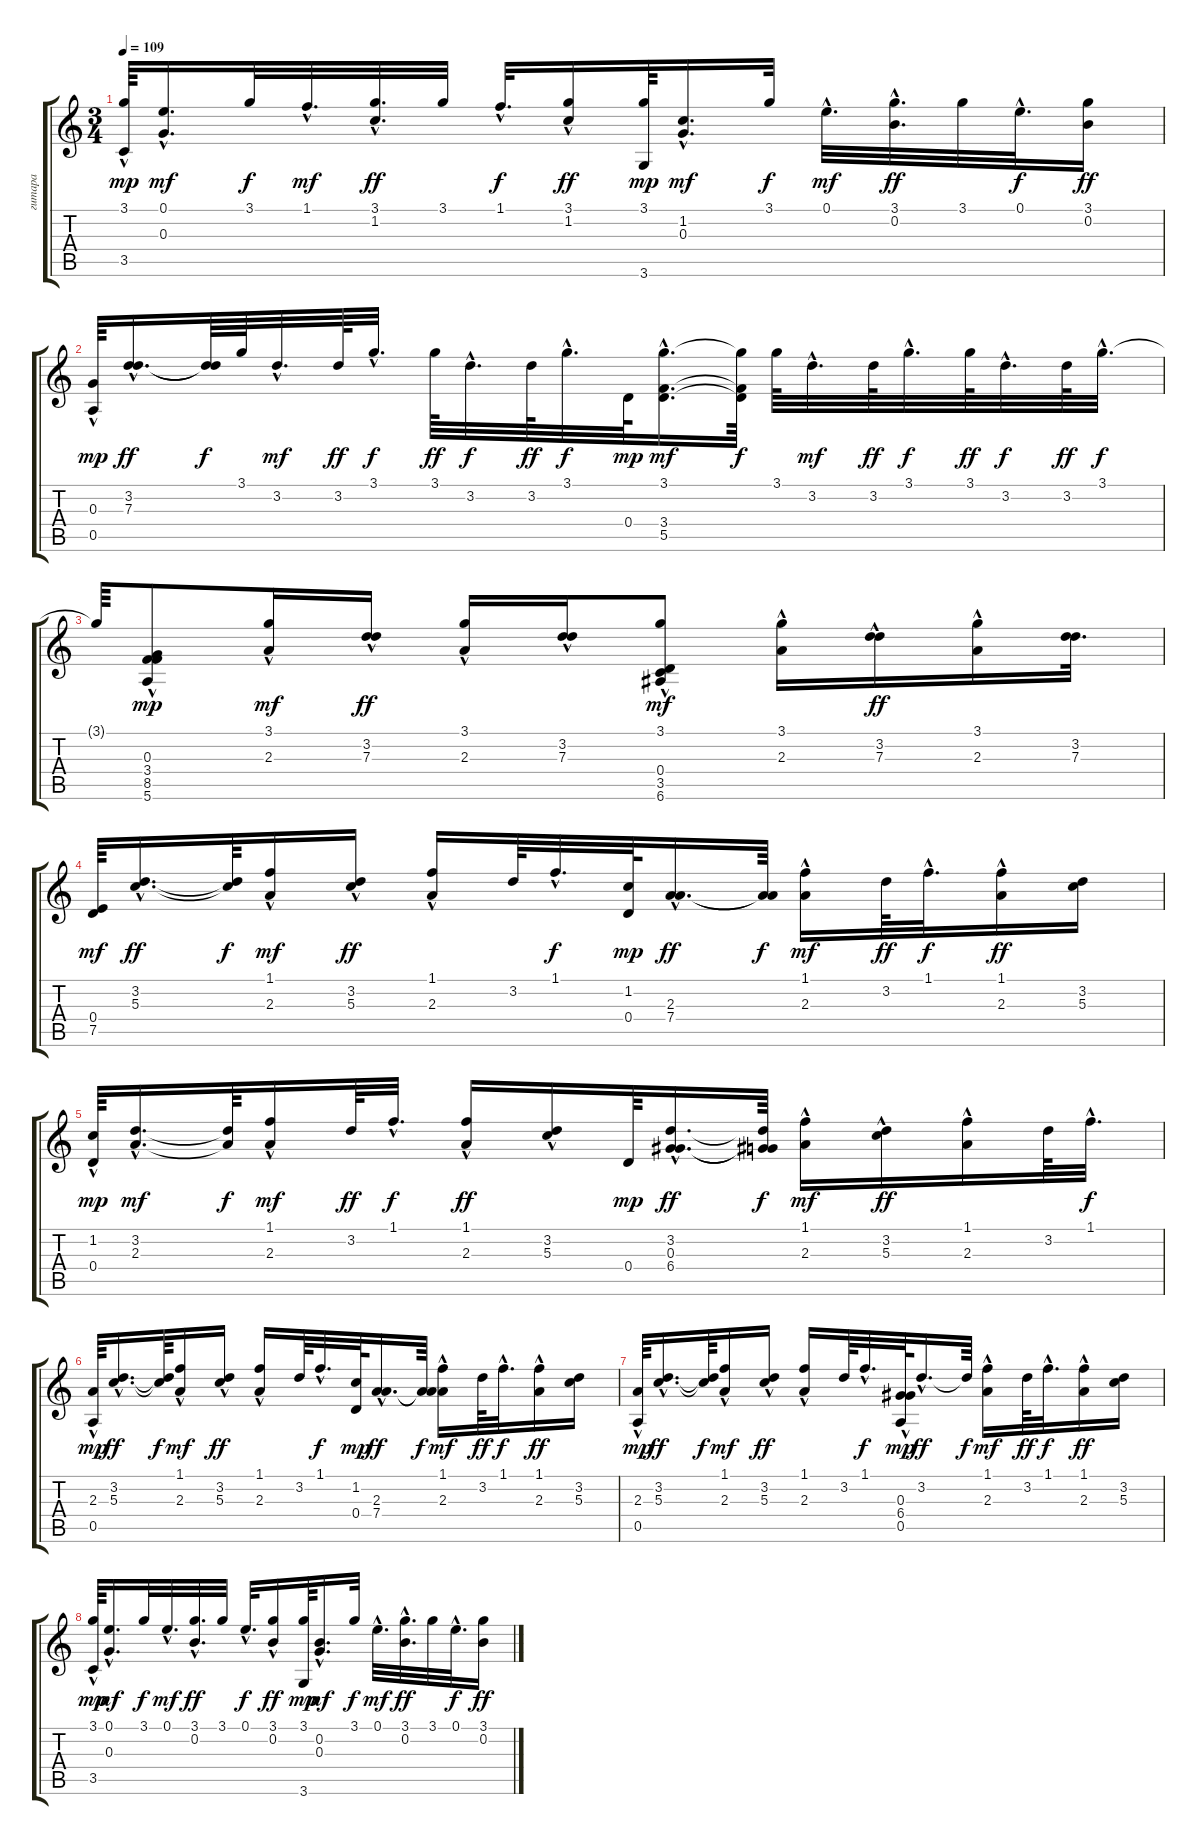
\track ("гитара" "гитара") {instrument acousticguitarsteel}
\staff {score tabs}
\tuning (E4 B3 G3 D3 A2 E2) {hide}
\ts (3 4)
\tempo 109
\clef g2
\ks c
(3.1{hac} 3.5).64{dy mp} (0.1{hac} 0.3).16{d dy mf} 3.1.32{dy f} 1.1{hac}.32{d dy mf} (3.1{hac} 1.2).32{d dy ff} 3.1.32 1.1{hac}.32{d dy f} (3.1{hac} 1.2).16{dy ff} (3.1 3.6).64{dy mp} (1.2{hac} 0.3).16{d dy mf} 3.1.32{dy f} 0.1{hac}.32{d dy mf} (3.1{hac} 0.2).32{d dy ff} 3.1.32 0.1{hac}.32{d dy f} (3.1 0.2).16{dy ff} |
(0.3{hac} 0.5).64{dy mp} (3.2{hac} 7.3{hac}).16{d dy ff} (3.2{t} 7.3{t}).64{dy f} 3.1.64 3.2{hac}.32{d dy mf} 3.2.64{dy ff} 3.1{hac}.32{d dy f} 3.1.64{dy ff} 3.2{hac}.32{d dy f} 3.2.64{dy ff} 3.1{hac}.32{d dy f} 0.4.64{dy mp} (3.1{hac} 3.4{hac} 5.5{hac}).16{d dy mf} (3.1{t} 3.4{t} 5.5{t}).64{dy f} 3.1.64 3.2{hac}.32{d dy mf} 3.2.64{dy ff} 3.1{hac}.32{d dy f} 3.1.64{dy ff} 3.2{hac}.32{d dy f} 3.2.64{dy ff} 3.1{hac}.32{d dy f} |
3.1{t}.64 (0.3{hac} 3.4{hac} 8.5{hac} 5.6).8{dy mp} (3.1 2.3{hac}).16{dy mf} (3.2 7.3{hac}).16{dy ff} (3.1 2.3{hac}).16 (3.2 7.3{hac}).16 (3.1 0.4 3.5{hac} 6.6).8{dy mf} (3.1 2.3{hac}).16 (3.2 7.3{hac}).16{dy ff} (3.1 2.3{hac}).16 (3.2 7.3).32{d} |
(0.4 7.5).64{dy mf} (3.2{hac} 5.3{hac}).16{d dy ff} (3.2{t} 5.3{t}).64{dy f} (1.1 2.3{hac}).16{dy mf} (3.2 5.3{hac}).16{dy ff} (1.1 2.3{hac}).16 3.2.64 1.1{hac}.32{d dy f} (1.2 0.4).64{dy mp} (2.3{hac} 7.4{hac}).16{d dy ff} (2.3{t} 7.4{t}).64{dy f} (1.1 2.3{hac}).16{dy mf} 3.2.64{dy ff} 1.1{hac}.32{d dy f} (1.1 2.3{hac}).16{dy ff} (3.2 5.3).16 |
(1.2{hac} 0.4).64{dy mp} (3.2{hac} 2.3{hac}).16{d dy mf} (3.2{t} 2.3{t}).64{dy f} (1.1 2.3{hac}).16{dy mf} 3.2.64{dy ff} 1.1{hac}.32{d dy f} (1.1 2.3{hac}).16{dy ff} (3.2 5.3{hac}).16 0.4.64{dy mp} (3.2{hac} 0.3{hac} 6.4{hac}).16{d dy ff} (3.2{t} 0.3{t} 6.4{t}).64{dy f} (1.1 2.3{hac}).16{dy mf} (3.2 5.3{hac}).16{dy ff} (1.1 2.3{hac}).16 3.2.64 1.1{hac}.32{d dy f} |
(2.3{hac} 0.5).64{dy mp} (3.2{hac} 5.3{hac}).16{d dy ff} (3.2{t} 5.3{t}).64{dy f} (1.1 2.3{hac}).16{dy mf} (3.2 5.3{hac}).16{dy ff} (1.1 2.3{hac}).16 3.2.64 1.1{hac}.32{d dy f} (1.2 0.4).64{dy mp} (2.3{hac} 7.4{hac}).16{d dy ff} (2.3{t} 7.4{t}).64{dy f} (1.1 2.3{hac}).16{dy mf} 3.2.64{dy ff} 1.1{hac}.32{d dy f} (1.1 2.3{hac}).16{dy ff} (3.2 5.3).16 |
(2.3{hac} 0.5).64{dy mp} (3.2{hac} 5.3{hac}).16{d dy ff} (3.2{t} 5.3{t}).64{dy f} (1.1 2.3{hac}).16{dy mf} (3.2 5.3{hac}).16{dy ff} (1.1 2.3{hac}).16 3.2.64 1.1{hac}.32{d dy f} (0.3{hac} 6.4 0.5).64{dy mp} 3.2{hac}.16{d dy ff} 3.2{t}.64{dy f} (1.1 2.3{hac}).16{dy mf} 3.2.64{dy ff} 1.1{hac}.32{d dy f} (1.1 2.3{hac}).16{dy ff} (3.2 5.3).16 |
(3.1{hac} 3.5).64{dy mp} (0.1{hac} 0.3).16{d dy mf} 3.1.32{dy f} 0.1{hac}.32{d dy mf} (3.1{hac} 0.2).32{d dy ff} 3.1.32 0.1{hac}.32{d dy f} (3.1{hac} 0.2).16{dy ff} (3.1 3.6).64{dy mp} (0.2{hac} 0.3).16{d dy mf} 3.1.32{dy f} 0.1{hac}.32{d dy mf} (3.1{hac} 0.2).32{d dy ff} 3.1.32 0.1{hac}.32{d dy f} (3.1 0.2).16{dy ff}
